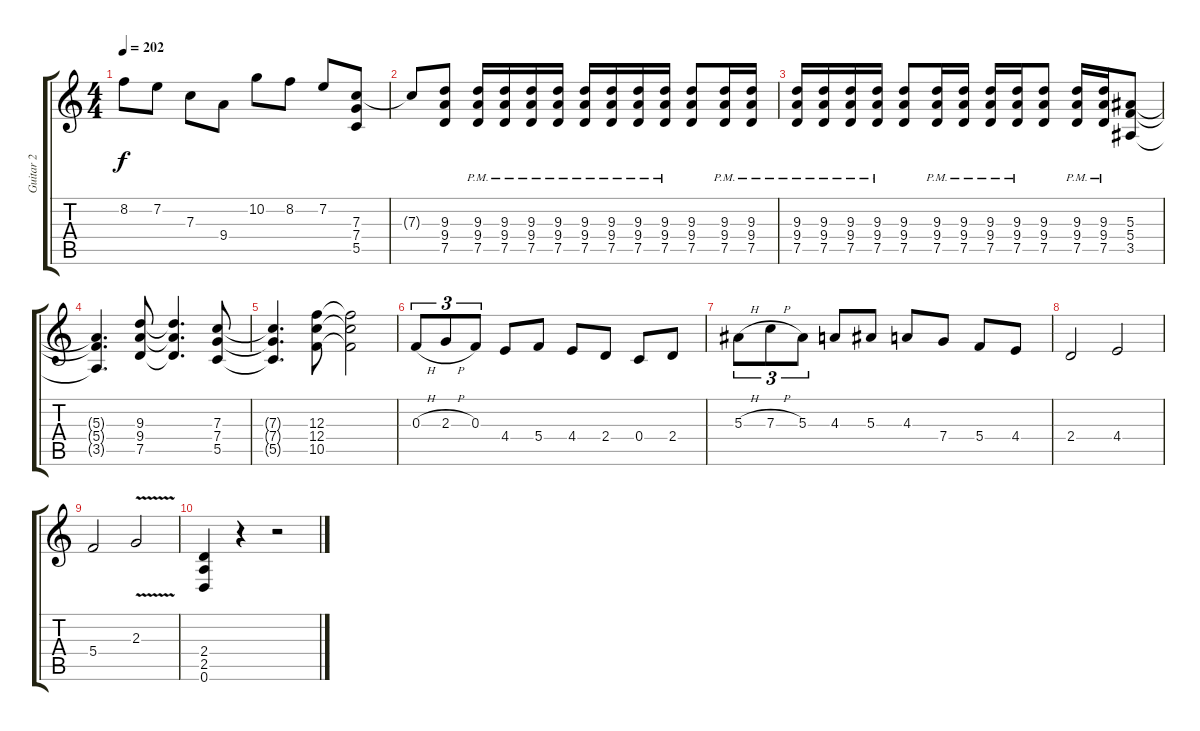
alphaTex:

\track ("Guitar 2" "Guitar 2") {instrument distortionguitar}
\staff {score tabs}
\tuning (D4 A3 F3 C3 G2 D2) {hide}
\ts (4 4)
\tempo 202
\clef g2
\ks c
8.2.8{dy f} 7.2.8 7.3.8 9.4.8 10.2.8 8.2.8 7.2.8 (7.3 7.4 5.5).8 |
7.3{t}.8 (9.3 9.4 7.5).8 (9.3{pm} 9.4{pm} 7.5{pm}).16 (9.3{pm} 9.4{pm} 7.5{pm}).16 (9.3{pm} 9.4{pm} 7.5{pm}).16 (9.3{pm} 9.4{pm} 7.5{pm}).16 (9.3{pm} 9.4{pm} 7.5{pm}).16 (9.3{pm} 9.4{pm} 7.5{pm}).16 (9.3{pm} 9.4{pm} 7.5{pm}).16 (9.3{pm} 9.4{pm} 7.5{pm}).16 (9.3 9.4 7.5).8 (9.3{pm} 9.4{pm} 7.5{pm}).16 (9.3{pm} 9.4{pm} 7.5{pm}).16 |
(9.3{pm} 9.4{pm} 7.5{pm}).16 (9.3{pm} 9.4{pm} 7.5{pm}).16 (9.3{pm} 9.4{pm} 7.5{pm}).16 (9.3{pm} 9.4{pm} 7.5{pm}).16 (9.3 9.4 7.5).8 (9.3{pm} 9.4{pm} 7.5{pm}).16 (9.3{pm} 9.4{pm} 7.5{pm}).16 (9.3{pm} 9.4{pm} 7.5{pm}).16 (9.3{pm} 9.4{pm} 7.5{pm}).16 (9.3 9.4 7.5).8 (9.3{pm} 9.4{pm} 7.5{pm}).16 (9.3{pm} 9.4{pm} 7.5{pm}).16 (5.3 5.4 3.5).8 |
(5.3{t} 5.4{t} 3.5{t}).4{d} (9.3 9.4 7.5).8 (9.3{t} 9.4{t} 7.5{t}).4{d} (7.3 7.4 5.5).8 |
(7.3{t} 7.4{t} 5.5{t}).4{d} (12.3 12.4 10.5).8 (12.3{t} 12.4{t} 10.5{t}).2 |
0.3{h}.8{tu (3 2)} 2.3{h}.8{tu (3 2)} 0.3.8{tu (3 2)} 4.4.8 5.4.8 4.4.8 2.4.8 0.4.8 2.4.8 |
5.3{h}.8{tu (3 2)} 7.3{h}.8{tu (3 2)} 5.3.8{tu (3 2)} 4.3.8 5.3.8 4.3.8 7.4.8 5.4.8 4.4.8 |
2.4.2 4.4.2 |
5.4.2 2.3{v}.2 |
(2.4 2.5 0.6).4 r.4 r.2
